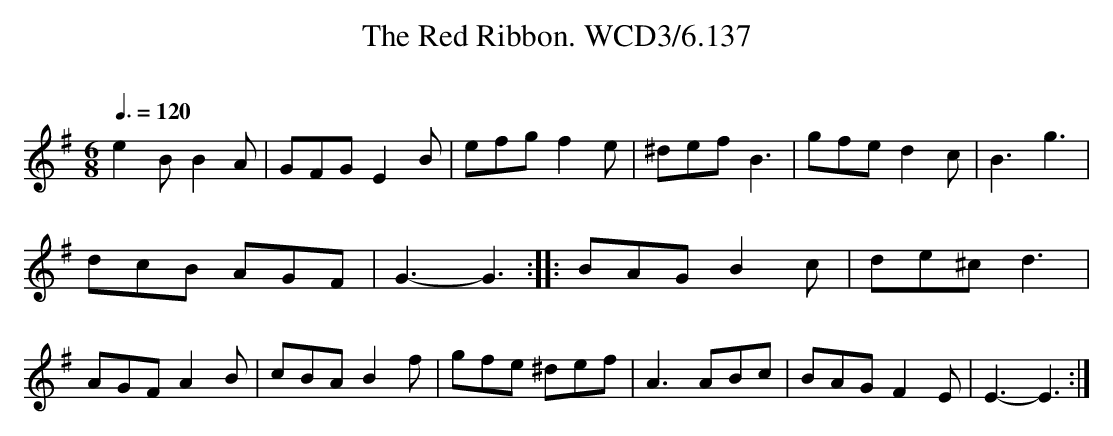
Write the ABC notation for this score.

X:1
T:Red Ribbon. WCD3/6.137, The
O:
M:6/8
L:1/8
Q:3/8=120
K:G
e2 B B2 A|GFG E2 B|efg f2 e|^def B3|gfe d2 c|B3 g3|
dcB AGF|G3-G3::BAG B2 c|de^c d3|
AGF A2 B|cBA B2 f|gfe ^def|A3 ABc|BAG F2 E|E3-E3:|
